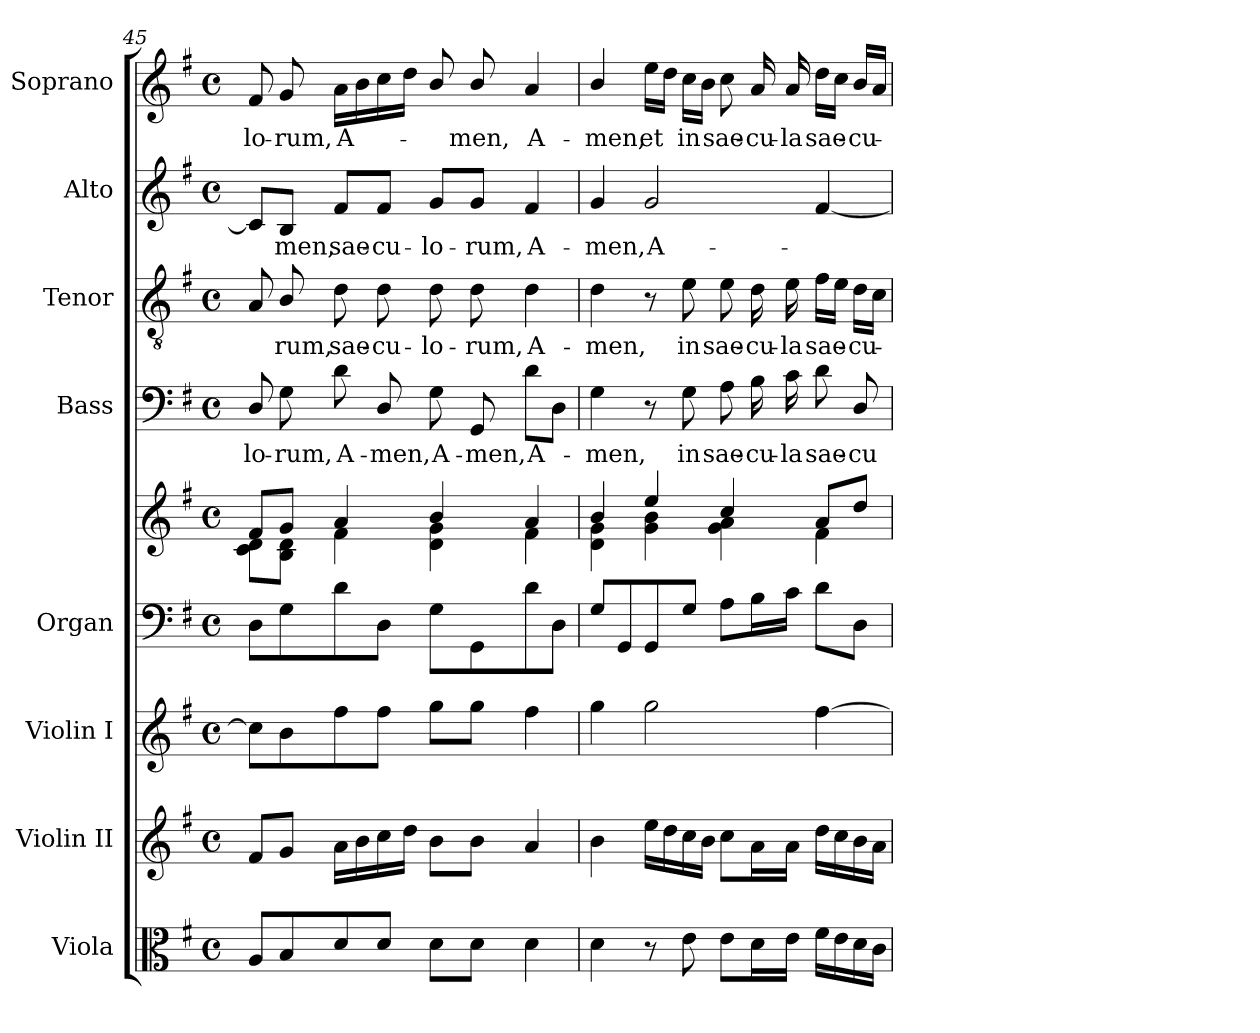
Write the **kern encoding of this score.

**kern	**kern	**kern	**kern	**kern	**kern	**text	**kern	**text	**kern	**text	**kern	**text
*part8	*part7	*part6	*part5	*part5	*part4	*part4	*part3	*part3	*part2	*part2	*part1	*part1
*staff9	*staff8	*staff7	*staff6	*staff5	*staff4	*staff4	*staff3	*staff3	*staff2	*staff2	*staff1	*staff1
*I"Viola	*I"Violin II	*I"Violin I	*I"Organ	*	*I"Bass	*	*I"Tenor	*	*I"Alto	*	*I"Soprano	*
*I'Vla.	*I'Vln. II	*I'Vln. I	*I'Org.	*	*I'B.	*	*I'T.	*	*I'A.	*	*I'S.	*
*clefC3	*clefG2	*clefG2	*clefF4	*clefG2	*clefF4	*	*clefGv2	*	*clefG2	*	*clefG2	*
*	*	*	*	*	*	*	*ITrd7c12	*	*	*	*	*
*k[f#]	*k[f#]	*k[f#]	*k[f#]	*k[f#]	*k[f#]	*	*k[f#]	*	*k[f#]	*	*k[f#]	*
*G:	*G:	*G:	*G:	*G:	*G:	*	*G:	*	*G:	*	*G:	*
*M4/4	*M4/4	*M4/4	*M4/4	*M4/4	*M4/4	*	*M4/4	*	*M4/4	*	*M4/4	*
*met(c)	*met(c)	*met(c)	*met(c)	*met(c)	*met(c)	*	*met(c)	*	*met(c)	*	*met(c)	*
=45	=45	=45	=45	=45	=45	=45	=45	=45	=45	=45	=45	=45
*	*	*	*	*^	*	*	*	*	*	*	*	*
!	!	!	!	!	!	!	!LO:LY:b:color=#000000	!	!	!	!	!	!
!	!	!	!	!	!	!	!	!	!	!	!	!	!LO:LY:b:color=#000000
8Ai/L	8f#i/L	8cci\L]	8Di\L	8f#i/L	8ci\ 8diL	8Di/	-lo-	8AAi/	.	8ci/L]	.	8f#i/	-lo-
!	!	!	!	!	!	!	!LO:LY:b:color=#000000	!	!	!	!	!	!
!	!	!	!	!	!	!	!	!	!LO:LY:b:color=#000000	!	!	!	!
!	!	!	!	!	!	!	!	!	!	!	!LO:LY:b:color=#000000	!	!
!	!	!	!	!	!	!	!	!	!	!	!	!	!LO:LY:b:color=#000000
8Bi/	8gi/J	8bi\	8Gi\	8gi/J	8Bi\ 8diJ	8Gi\	-rum,	8BBi/	-rum,	8Bi/J	-men,	8gi/	-rum,
!	!	!	!	!	!	!	!LO:LY:b:color=#000000	!	!	!	!	!	!
!	!	!	!	!	!	!	!	!	!LO:LY:b:color=#000000	!	!	!	!
!	!	!	!	!	!	!	!	!	!	!	!LO:LY:b:color=#000000	!	!
!	!	!	!	!	!	!	!	!	!	!	!	!	!LO:LY:b:color=#000000
8di/	16ai\LL	8ff#i\	8di\	4ai/	4f#i\	8di\	A-	8Di\	sae-	8f#i/L	sae-	16ai\LL	A-
.	16bi\	.	.	.	.	.	.	.	.	.	.	16bi\	.
!	!	!	!	!	!	!	!LO:LY:b:color=#000000	!	!	!	!	!	!
!	!	!	!	!	!	!	!	!	!LO:LY:b:color=#000000	!	!	!	!
!	!	!	!	!	!	!	!	!	!	!	!LO:LY:b:color=#000000	!	!
8di/J	16cci\	8ff#i\J	8Di\J	.	.	8Di/	-men,	8Di\	-cu-	8f#i/J	-cu-	16cci\	.
.	16ddi\JJ	.	.	.	.	.	.	.	.	.	.	16ddi\JJ	.
!	!	!	!	!	!	!	!LO:LY:b:color=#000000	!	!	!	!	!	!
!	!	!	!	!	!	!	!	!	!LO:LY:b:color=#000000	!	!	!	!
!	!	!	!	!	!	!	!	!	!	!	!LO:LY:b:color=#000000	!	!
8di\L	8bi\L	8ggi\L	8Gi\L	4bi/	4di\ 4gi	8Gi\	A-	8Di\	-lo-	8gi/L	-lo-	8bi/	.
!	!	!	!	!	!	!	!LO:LY:b:color=#000000	!	!	!	!	!	!
!	!	!	!	!	!	!	!	!	!LO:LY:b:color=#000000	!	!	!	!
!	!	!	!	!	!	!	!	!	!	!	!LO:LY:b:color=#000000	!	!
!	!	!	!	!	!	!	!	!	!	!	!	!	!LO:LY:b:color=#000000
8di\J	8bi\J	8ggi\J	8GGi\	.	.	8GGi/	-men,	8Di\	-rum,	8gi/J	-rum,	8bi/	-men,
!	!	!	!	!	!	!	!LO:LY:b:color=#000000	!	!	!	!	!	!
!	!	!	!	!	!	!	!	!	!LO:LY:b:color=#000000	!	!	!	!
!	!	!	!	!	!	!	!	!	!	!	!LO:LY:b:color=#000000	!	!
!	!	!	!	!	!	!	!	!	!	!	!	!	!LO:LY:b:color=#000000
4di\	4ai/	4ff#i\	8di\	4ai/	4f#i\	8di\L	A-	4Di\	A-	4f#i/	A-	4ai/	A-
.	.	.	8Di\J	.	.	8Di\J	.	.	.	.	.	.	.
=46	=46	=46	=46	=46	=46	=46	=46	=46	=46	=46	=46	=46	=46
!	!	!	!	!	!	!	!LO:LY:b:color=#000000	!	!	!	!	!	!
!	!	!	!	!	!	!	!	!	!LO:LY:b:color=#000000	!	!	!	!
!	!	!	!	!	!	!	!	!	!	!	!LO:LY:b:color=#000000	!	!
!	!	!	!	!	!	!	!	!	!	!	!	!	!LO:LY:b:color=#000000
4di\	4bi\	4ggi\	8Gi/L	4bi/	4di\ 4gi	4Gi\	-men,	4Di\	-men,	4gi/	-men,	4bi/	-men,
.	.	.	8GGi/	.	.	.	.	.	.	.	.	.	.
!	!	!	!	!	!	!	!	!	!	!	!LO:LY:b:color=#000000	!	!
!	!	!	!	!	!	!	!	!	!	!	!	!	!LO:LY:b:color=#000000
8r	16eei\LL	2ggi\	8GGi/	4eei/	4gi\ 4bi	8r	.	8r	.	2gi/	A-	16eei\LL	et
.	16ddi\	.	.	.	.	.	.	.	.	.	.	16ddi\JJ	.
!	!	!	!	!	!	!	!LO:LY:b:color=#000000	!	!	!	!	!	!
!	!	!	!	!	!	!	!	!	!LO:LY:b:color=#000000	!	!	!	!
!	!	!	!	!	!	!	!	!	!	!	!	!	!LO:LY:b:color=#000000
8ei\	16cci\	.	8Gi/J	.	.	8Gi\	in	8Ei\	in	.	.	16cci\LL	in
.	16bi\JJ	.	.	.	.	.	.	.	.	.	.	16bi\JJ	.
!	!	!	!	!	!	!	!LO:LY:b:color=#000000	!	!	!	!	!	!
!	!	!	!	!	!	!	!	!	!LO:LY:b:color=#000000	!	!	!	!
!	!	!	!	!	!	!	!	!	!	!	!	!	!LO:LY:b:color=#000000
8ei\L	8cci\L	.	8Ai\L	4cci/	4gi\ 4ai	8Ai\	sae-	8Ei\	sae-	.	.	8cci\	sae-
!	!	!	!	!	!	!	!LO:LY:b:color=#000000	!	!	!	!	!	!
!	!	!	!	!	!	!	!	!	!LO:LY:b:color=#000000	!	!	!	!
!	!	!	!	!	!	!	!	!	!	!	!	!	!LO:LY:b:color=#000000
16di\L	16ai\L	.	16Bi\L	.	.	16Bi\	-cu-	16Di\	-cu-	.	.	16ai/	-cu-
!	!	!	!	!	!	!	!LO:LY:b:color=#000000	!	!	!	!	!	!
!	!	!	!	!	!	!	!	!	!LO:LY:b:color=#000000	!	!	!	!
!	!	!	!	!	!	!	!	!	!	!	!	!	!LO:LY:b:color=#000000
16ei\JJ	16ai\JJ	.	16ci\JJ	.	.	16ci\	-la	16Ei\	-la	.	.	16ai/	-la
!	!	!	!	!	!	!	!LO:LY:b:color=#000000	!	!	!	!	!	!
!	!	!	!	!	!	!	!	!	!LO:LY:b:color=#000000	!	!	!	!
!	!	!	!	!	!	!	!	!	!	!	!	!	!LO:LY:b:color=#000000
16f#i\LL	16ddi\LL	[4ff#i\	8di\L	8ai/L	4f#i\	8di\	sae-	16F#i\LL	sae-	[4f#i/	.	16ddi\LL	sae-
16ei\	16cci\	.	.	.	.	.	.	16Ei\JJ	.	.	.	16cci\JJ	.
!	!	!	!	!	!	!	!LO:LY:b:color=#000000	!	!	!	!	!	!
!	!	!	!	!	!	!	!	!	!LO:LY:b:color=#000000	!	!	!	!
!	!	!	!	!	!	!	!	!	!	!	!	!	!LO:LY:b:color=#000000
16di\	16bi\	.	8Di\J	8ddi/J	.	8Di/	-cu-	16Di\LL	-cu-	.	.	16bi/LL	-cu-
16ci\JJ	16ai\JJ	.	.	.	.	.	.	16Ci\JJ	.	.	.	16ai/JJ	.
*	*	*	*	*v	*v	*	*	*	*	*	*	*	*
=	=	=	=	=	=	=	=	=	=	=	=	=
*-	*-	*-	*-	*-	*-	*-	*-	*-	*-	*-	*-	*-
